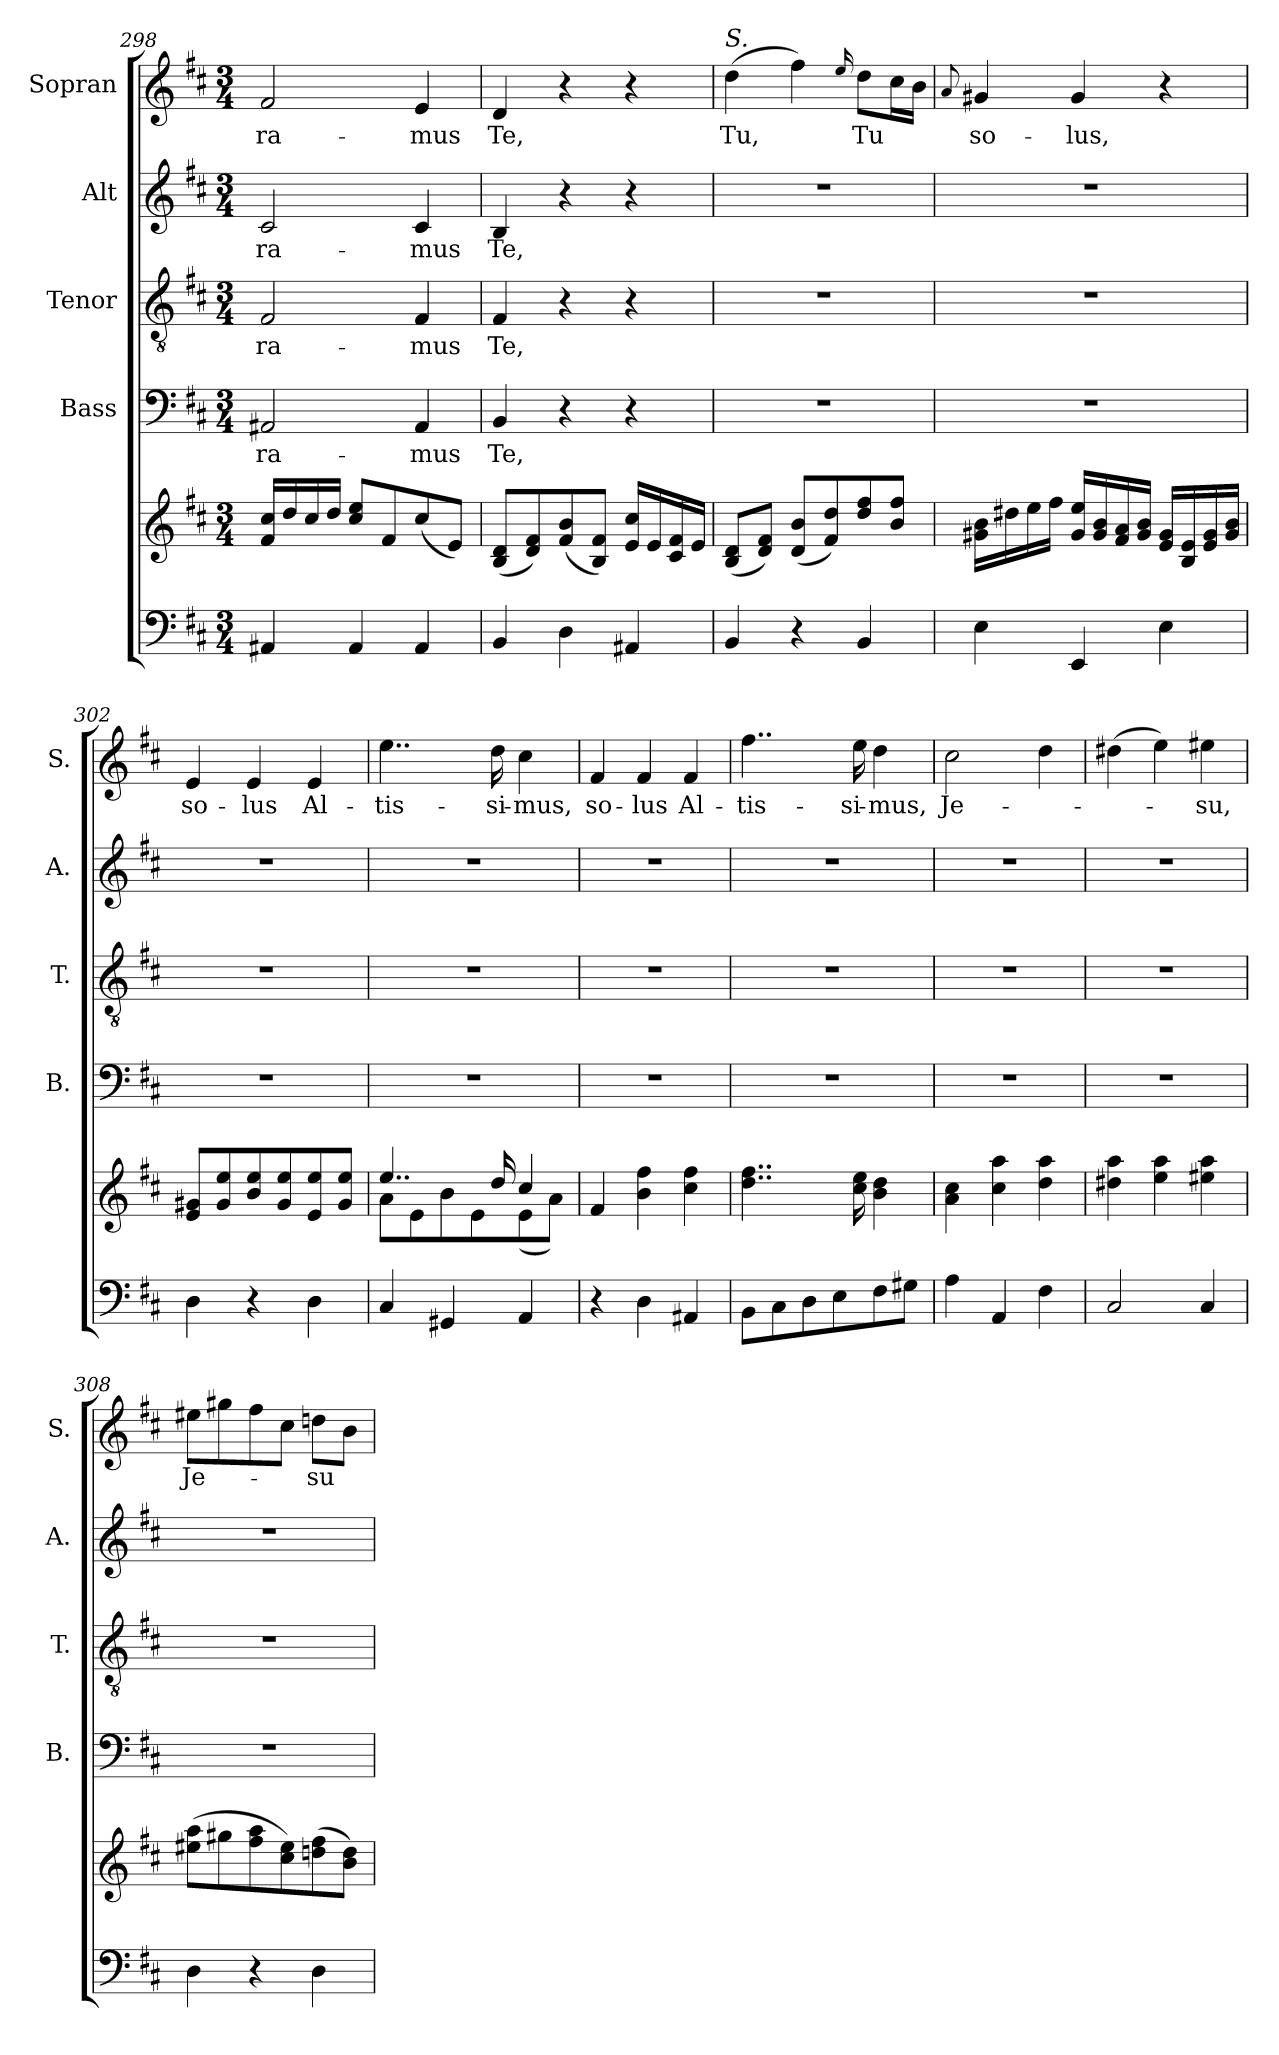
**kern	**kern	**kern	**text	**kern	**text	**kern	**text	**kern	**text
*part5	*part5	*part4	*part4	*part3	*part3	*part2	*part2	*part1	*part1
*staff6	*staff5	*staff4	*staff4	*staff3	*staff3	*staff2	*staff2	*staff1	*staff1
*	*	*I"Bass	*	*I"Tenor	*	*I"Alt	*	*I"Sopran	*
*	*	*I'B.	*	*I'T.	*	*I'A.	*	*I'S.	*
*clefF4	*clefG2	*clefF4	*	*clefGv2	*	*clefG2	*	*clefG2	*
*k[f#c#]	*k[f#c#]	*k[f#c#]	*	*k[f#c#]	*	*k[f#c#]	*	*k[f#c#]	*
*D:	*D:	*D:	*	*D:	*	*D:	*	*D:	*
*M3/4	*M3/4	*M3/4	*	*M3/4	*	*M3/4	*	*M3/4	*
=298	=298	=298	=298	=298	=298	=298	=298	=298	=298
!	!	!	!LO:LY:b	!	!LO:LY:b	!	!LO:LY:b	!	!LO:LY:b
4AA#X/	16f#/ 16cc#/LL	2AA#X/	-ra-	2F#/	-ra-	2c#/	-ra-	2f#/	-ra-
.	16dd/	.	.	.	.	.	.	.	.
.	16cc#/	.	.	.	.	.	.	.	.
.	16dd/JJ	.	.	.	.	.	.	.	.
4AA#/	8cc#/ 8ee/L	.	.	.	.	.	.	.	.
.	8f#/	.	.	.	.	.	.	.	.
!	!	!	!LO:LY:b	!	!LO:LY:b	!	!LO:LY:b	!	!LO:LY:b
4AA#/	(<8cc#/	4AA#/	-mus	4F#/	-mus	4c#/	-mus	4e/	-mus
.	8e/J)	.	.	.	.	.	.	.	.
=299	=299	=299	=299	=299	=299	=299	=299	=299	=299
!	!	!	!LO:LY:b	!	!LO:LY:b	!	!LO:LY:b	!	!LO:LY:b
4BB/	(<8B/ 8d/L	4BB/	Te,	4F#/	Te,	4B/	Te,	4d/	Te,
.	8d/ 8f#/)	.	.	.	.	.	.	.	.
4D\	(<8f#/ 8b/	4r	.	4r	.	4r	.	4r	.
.	8B/ 8f#/J)	.	.	.	.	.	.	.	.
4AA#X/	16e/ 16cc#/LL	4r	.	4r	.	4r	.	4r	.
.	16e/	.	.	.	.	.	.	.	.
.	16c#/ 16f#/	.	.	.	.	.	.	.	.
.	16e/JJ	.	.	.	.	.	.	.	.
=300	=300	=300	=300	=300	=300	=300	=300	=300	=300
!	!	!	!	!	!	!	!	!LO:TX:a:i:t=S.	!
!	!	!	!	!	!	!	!	!	!LO:LY:b
4BB/	(<8B/ 8d/L	2.r	.	2.r	.	2.r	.	(>4dd\	Tu,
.	8d/ 8f#/J)	.	.	.	.	.	.	.	.
4r	(<8d/ 8b/L	.	.	.	.	.	.	4ff#\)	.
.	8f#/ 8dd/)	.	.	.	.	.	.	.	.
.	.	.	.	.	.	.	.	16qqee/	.
!	!	!	!	!	!	!	!	!	!LO:LY:b
4BB/	8dd/ 8ff#/	.	.	.	.	.	.	8dd\L	Tu
.	8b/ 8ff#/J	.	.	.	.	.	.	16cc#\L	.
.	.	.	.	.	.	.	.	16b\JJ	.
=301	=301	=301	=301	=301	=301	=301	=301	=301	=301
.	.	.	.	.	.	.	.	8qqa/	.
!	!	!	!	!	!	!	!	!	!LO:LY:b
4E\	16g#X\ 16b\LL	2.r	.	2.r	.	2.r	.	4g#X/	so-
.	16dd#X\	.	.	.	.	.	.	.	.
.	16ee\	.	.	.	.	.	.	.	.
.	16ff#\JJ	.	.	.	.	.	.	.	.
!	!	!	!	!	!	!	!	!	!LO:LY:b
4EE/	16g#/ 16ee/LL	.	.	.	.	.	.	4g#/	-lus,
.	16g#/ 16b/	.	.	.	.	.	.	.	.
.	16f#/ 16a/	.	.	.	.	.	.	.	.
.	16g#/ 16b/JJ	.	.	.	.	.	.	.	.
4E\	16e/ 16g#/LL	.	.	.	.	.	.	4r	.
.	16B/ 16e/	.	.	.	.	.	.	.	.
.	16e/ 16g#/	.	.	.	.	.	.	.	.
.	16g#/ 16b/JJ	.	.	.	.	.	.	.	.
=302	=302	=302	=302	=302	=302	=302	=302	=302	=302
!	!	!	!	!	!	!	!	!	!LO:LY:b
4D\	8e/ 8g#X/L	2.r	.	2.r	.	2.r	.	4e/	so-
.	8g#/ 8ee/	.	.	.	.	.	.	.	.
!	!	!	!	!	!	!	!	!	!LO:LY:b
4r	8b/ 8ee/	.	.	.	.	.	.	4e/	-lus
.	8g#/ 8ee/	.	.	.	.	.	.	.	.
!	!	!	!	!	!	!	!	!	!LO:LY:b
4D\	8e/ 8ee/	.	.	.	.	.	.	4e/	Al-
.	8g#/ 8ee/J	.	.	.	.	.	.	.	.
!!LO:LB:g=z
=303	=303	=303	=303	=303	=303	=303	=303	=303	=303
*	*^	*	*	*	*	*	*	*	*
!	!	!	!	!	!	!	!	!	!	!LO:LY:b
4C#/	4..ee/	8a\L	2.r	.	2.r	.	2.r	.	4..ee\	-tis-
.	.	8e\	.	.	.	.	.	.	.	.
4GG#X/	.	8b\	.	.	.	.	.	.	.	.
.	.	8e\	.	.	.	.	.	.	.	.
!	!	!	!	!	!	!	!	!	!	!LO:LY:b
.	16dd/	.	.	.	.	.	.	.	16dd\	-si-
!	!	!	!	!	!	!	!	!	!	!LO:LY:b
4AA/	4cc#/	(<8e\	.	.	.	.	.	.	4cc#\	-mus,
.	.	8a\J)	.	.	.	.	.	.	.	.
=304	=304	=304	=304	=304	=304	=304	=304	=304	=304	=304
!	!	!	!	!	!	!	!	!	!	!LO:LY:b
*	*v	*v	*	*	*	*	*	*	*	*
4r	4f#/	2.r	.	2.r	.	2.r	.	4f#/	so-
!	!	!	!	!	!	!	!	!	!LO:LY:b
4D\	4b\ 4ff#\	.	.	.	.	.	.	4f#/	-lus
!	!	!	!	!	!	!	!	!	!LO:LY:b
4AA#X/	4cc#\ 4ff#\	.	.	.	.	.	.	4f#/	Al-
=305	=305	=305	=305	=305	=305	=305	=305	=305	=305
!	!	!	!	!	!	!	!	!	!LO:LY:b
8BB\L	4..dd\ 4..ff#\	2.r	.	2.r	.	2.r	.	4..ff#\	-tis-
8C#\	.	.	.	.	.	.	.	.	.
8D\	.	.	.	.	.	.	.	.	.
8E\	.	.	.	.	.	.	.	.	.
!	!	!	!	!	!	!	!	!	!LO:LY:b
.	16cc#\ 16ee\	.	.	.	.	.	.	16ee\	-si-
!	!	!	!	!	!	!	!	!	!LO:LY:b
8F#\	4b\ 4dd\	.	.	.	.	.	.	4dd\	-mus,
8G#X\J	.	.	.	.	.	.	.	.	.
=306	=306	=306	=306	=306	=306	=306	=306	=306	=306
!	!	!	!	!	!	!	!	!	!LO:LY:b
4A\	4a\ 4cc#\	2.r	.	2.r	.	2.r	.	2cc#\	Je-
4AA/	4cc#\ 4aa\	.	.	.	.	.	.	.	.
4F#\	4dd\ 4aa\	.	.	.	.	.	.	4dd\	.
=307	=307	=307	=307	=307	=307	=307	=307	=307	=307
2C#/	4dd#X\ 4aa\	2.r	.	2.r	.	2.r	.	(>4dd#X\	.
.	4ee\ 4aa\	.	.	.	.	.	.	4ee\)	.
!	!	!	!	!	!	!	!	!	!LO:LY:b
4C#/	4ee#X\ 4aa\	.	.	.	.	.	.	4ee#X\	-su,
=308	=308	=308	=308	=308	=308	=308	=308	=308	=308
!	!	!	!	!	!	!	!	!	!LO:LY:b
4D\	(>8ee#X\ 8aa\L	2.r	.	2.r	.	2.r	.	8ee#X\L	Je-
.	8gg#X\	.	.	.	.	.	.	8gg#X\	.
4r	8ff#\ 8aa\	.	.	.	.	.	.	8ff#\	.
.	8cc#\ 8ee#\)	.	.	.	.	.	.	8cc#\J	.
!	!	!	!	!	!	!	!	!	!LO:LY:b
4D\	(>8ddn\ 8ff#\	.	.	.	.	.	.	8ddn\L	-su
.	8b\ 8dd\J)	.	.	.	.	.	.	8b\J	.
=	=	=	=	=	=	=	=	=	=
*-	*-	*-	*-	*-	*-	*-	*-	*-	*-
